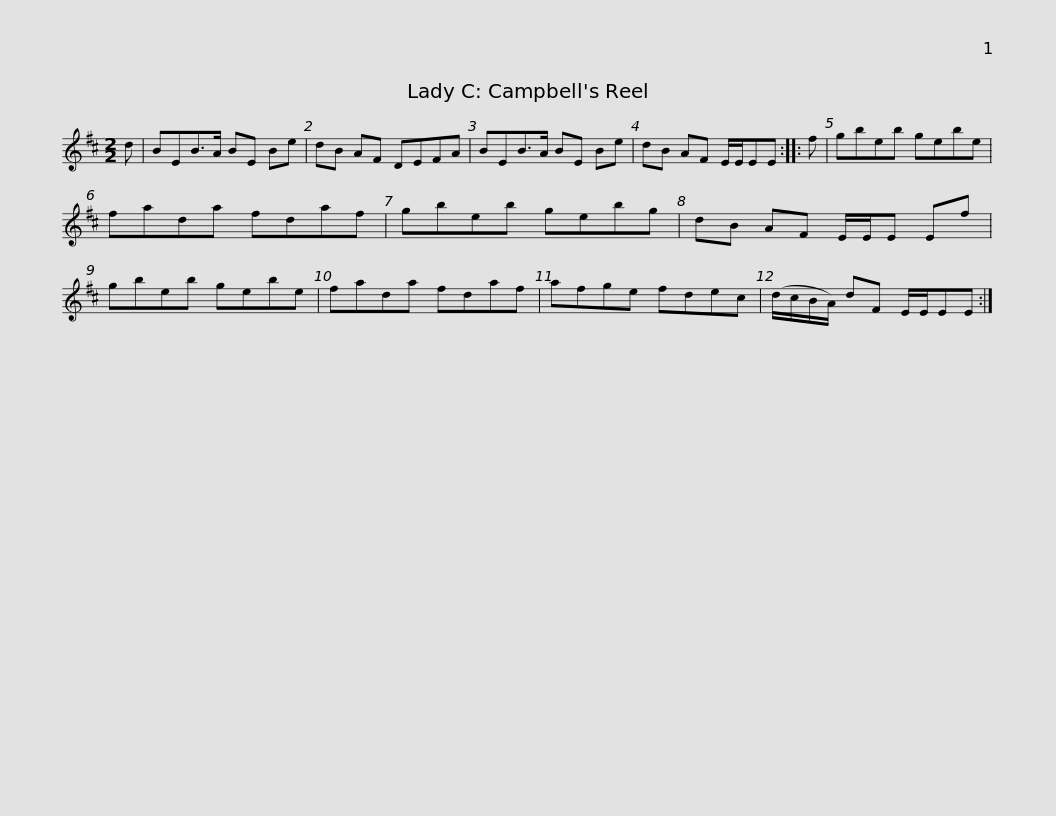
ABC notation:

X:1
L:1/8
M:2/2
I:linebreak $
K:D
V:1 treble
V:1
 d | BEB>A BE Be | dB AF DEFA | BEB>A BE Be | dB AF E/E/EE :: %5
 f |$ gbeb gebe | fada fdaf | gbeb gebg | dB AF E/E/E Ef | %10
 gbeb gebe |$ fada fdaf | afge fdec | (d/c/B/A/) dF E/E/EE :| %14
